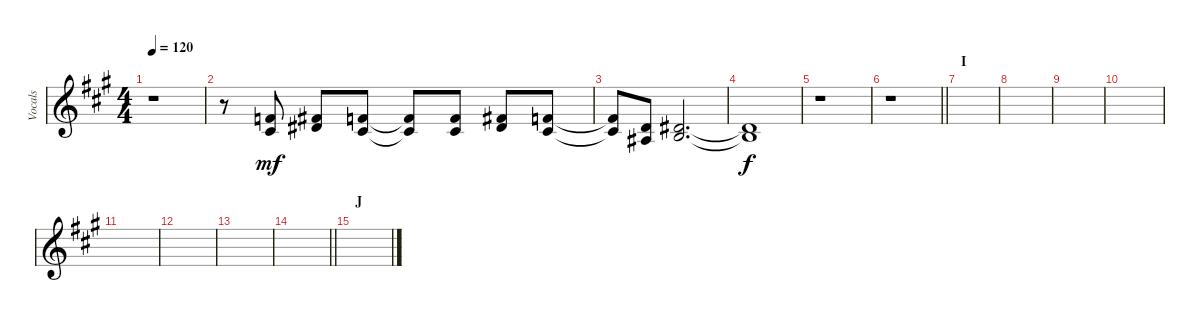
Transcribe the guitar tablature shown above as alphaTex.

\track ("Vocals" "Vocals") {instrument lead6voice}
\staff {score}
\tuning (Db4 Ab3 E3 B2 Gb2 Db2) {hide}
\ts (4 4)
\tempo 120
\clef g2
\ks a
r.1{dy ff} |
r.8 (4.1 5.2).8{dy mf} (5.1 7.2).8 (4.1 5.2).8 (4.1{t} 5.2{t}).8 (4.1 5.2).8 (5.1 7.2).8 (4.1 5.2).8 |
(4.1{t} 5.2{t}).8 (1.1 2.2).8 (2.1 3.2).2{d} |
(2.1{t} 3.2{t}).1{dy f} |
r.1 |
\barLineRight lightlight
r.1 |
\section ("" "I")
|
|
|
|
|
|
|
\barLineRight lightlight
|
\section ("" "J")
